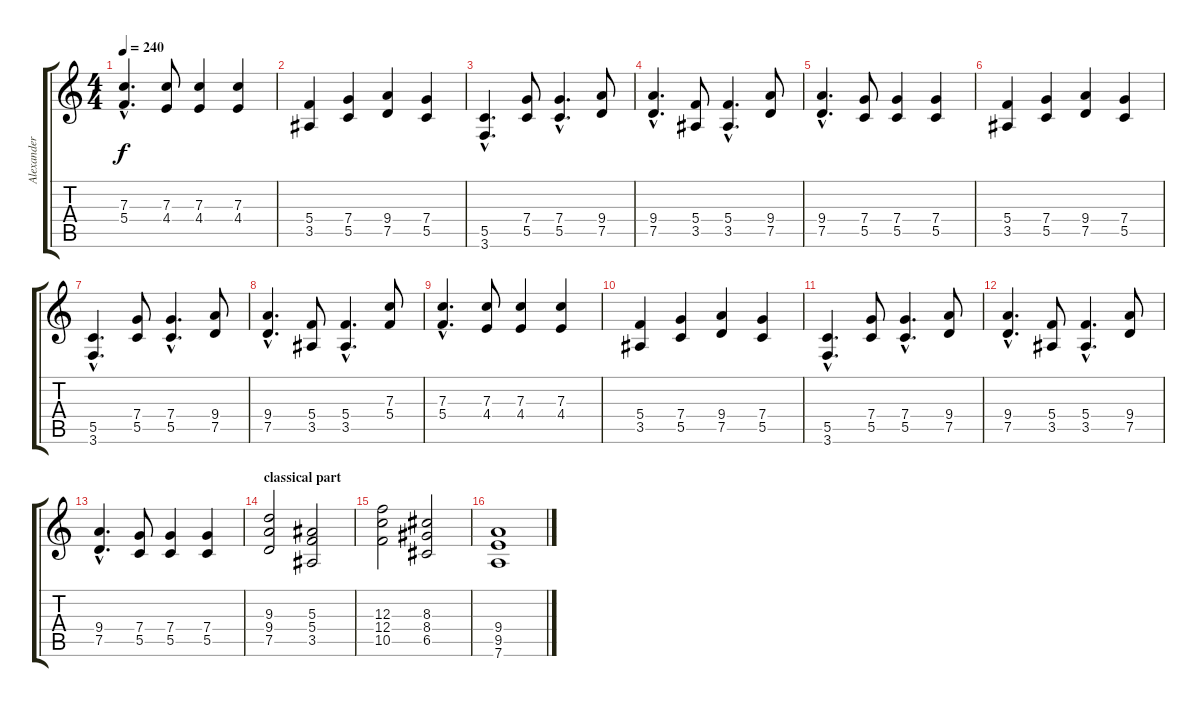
\track ("Alexander Kuoppala" "Alexander ") {instrument distortionguitar}
\staff {score tabs}
\tuning (D4 A3 F3 C3 G2 D2) {hide}
\ts (4 4)
\tempo 240
\clef g2
\ks c
(7.3{hac} 5.4{hac}).4{d dy f} (7.3 4.4).8 (7.3 4.4).4 (7.3 4.4).4 |
(5.4 3.5).4 (7.4 5.5).4 (9.4 7.5).4 (7.4 5.5).4 |
(5.5{hac} 3.6{hac}).4{d} (7.4 5.5).8 (7.4{hac} 5.5{hac}).4{d} (9.4 7.5).8 |
(9.4{hac} 7.5{hac}).4{d} (5.4 3.5).8 (5.4{hac} 3.5{hac}).4{d} (9.4 7.5).8 |
(9.4{hac} 7.5{hac}).4{d} (7.4 5.5).8 (7.4 5.5).4 (7.4 5.5).4 |
(5.4 3.5).4 (7.4 5.5).4 (9.4 7.5).4 (7.4 5.5).4 |
(5.5{hac} 3.6{hac}).4{d} (7.4 5.5).8 (7.4{hac} 5.5{hac}).4{d} (9.4 7.5).8 |
(9.4{hac} 7.5{hac}).4{d} (5.4 3.5).8 (5.4{hac} 3.5{hac}).4{d} (7.3 5.4).8 |
(7.3{hac} 5.4{hac}).4{d} (7.3 4.4).8 (7.3 4.4).4 (7.3 4.4).4 |
(5.4 3.5).4 (7.4 5.5).4 (9.4 7.5).4 (7.4 5.5).4 |
(5.5{hac} 3.6{hac}).4{d} (7.4 5.5).8 (7.4{hac} 5.5{hac}).4{d} (9.4 7.5).8 |
(9.4{hac} 7.5{hac}).4{d} (5.4 3.5).8 (5.4{hac} 3.5{hac}).4{d} (9.4 7.5).8 |
(9.4{hac} 7.5{hac}).4{d} (7.4 5.5).8 (7.4 5.5).4 (7.4 5.5).4 |
\section ("" "classical part")
(9.3 9.4 7.5).2 (5.3 5.4 3.5).2 |
(12.3 12.4 10.5).2 (8.3 8.4 6.5).2 |
(9.4 9.5 7.6).1
